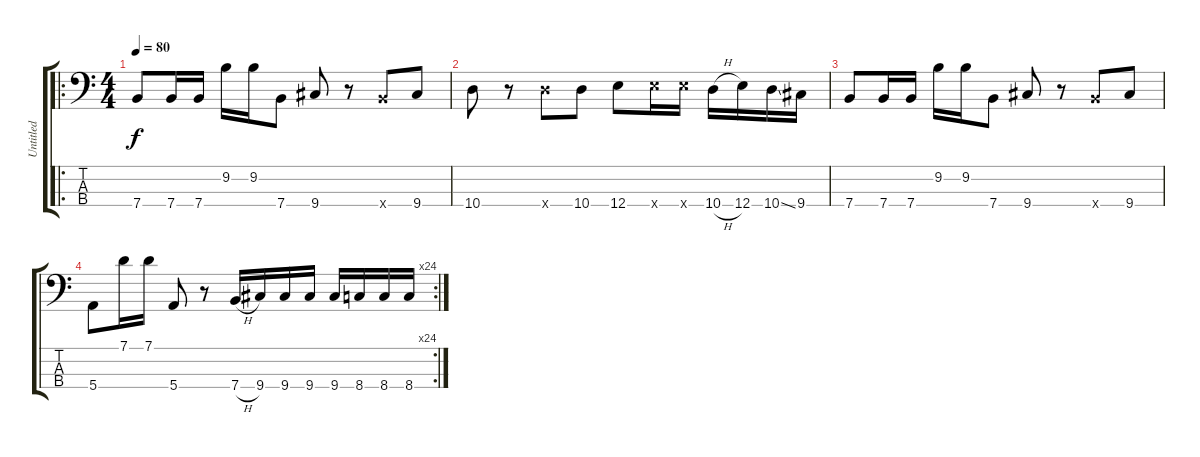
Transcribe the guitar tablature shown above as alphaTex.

\track ("Untitled" "Untitled") {instrument electricbassfinger}
\staff {score tabs}
\tuning (G2 D2 A1 E1) {hide}
\ro
\ts (4 4)
\tempo 80
\clef f4
\ks c
7.4.8{dy f instrument electricbassfinger} 7.4.16 7.4.16 9.2.16 9.2.16 7.4.8 9.4.8 r.8 7.4{x}.8 9.4.8 |
10.4.8 r.8 10.4{x}.8 10.4.8 12.4.8 12.4{x}.16 12.4{x}.16 10.4{h}.16 12.4.16 10.4{ss}.16 9.4.16 |
7.4.8 7.4.16 7.4.16 9.2.16 9.2.16 7.4.8 9.4.8 r.8 7.4{x}.8 9.4.8 |
\rc 24
5.4.8 7.1.16 7.1.16 5.4.8 r.8 7.4{h}.16 9.4.16 9.4.16 9.4.16 9.4.16 8.4.16 8.4.16 8.4.16
